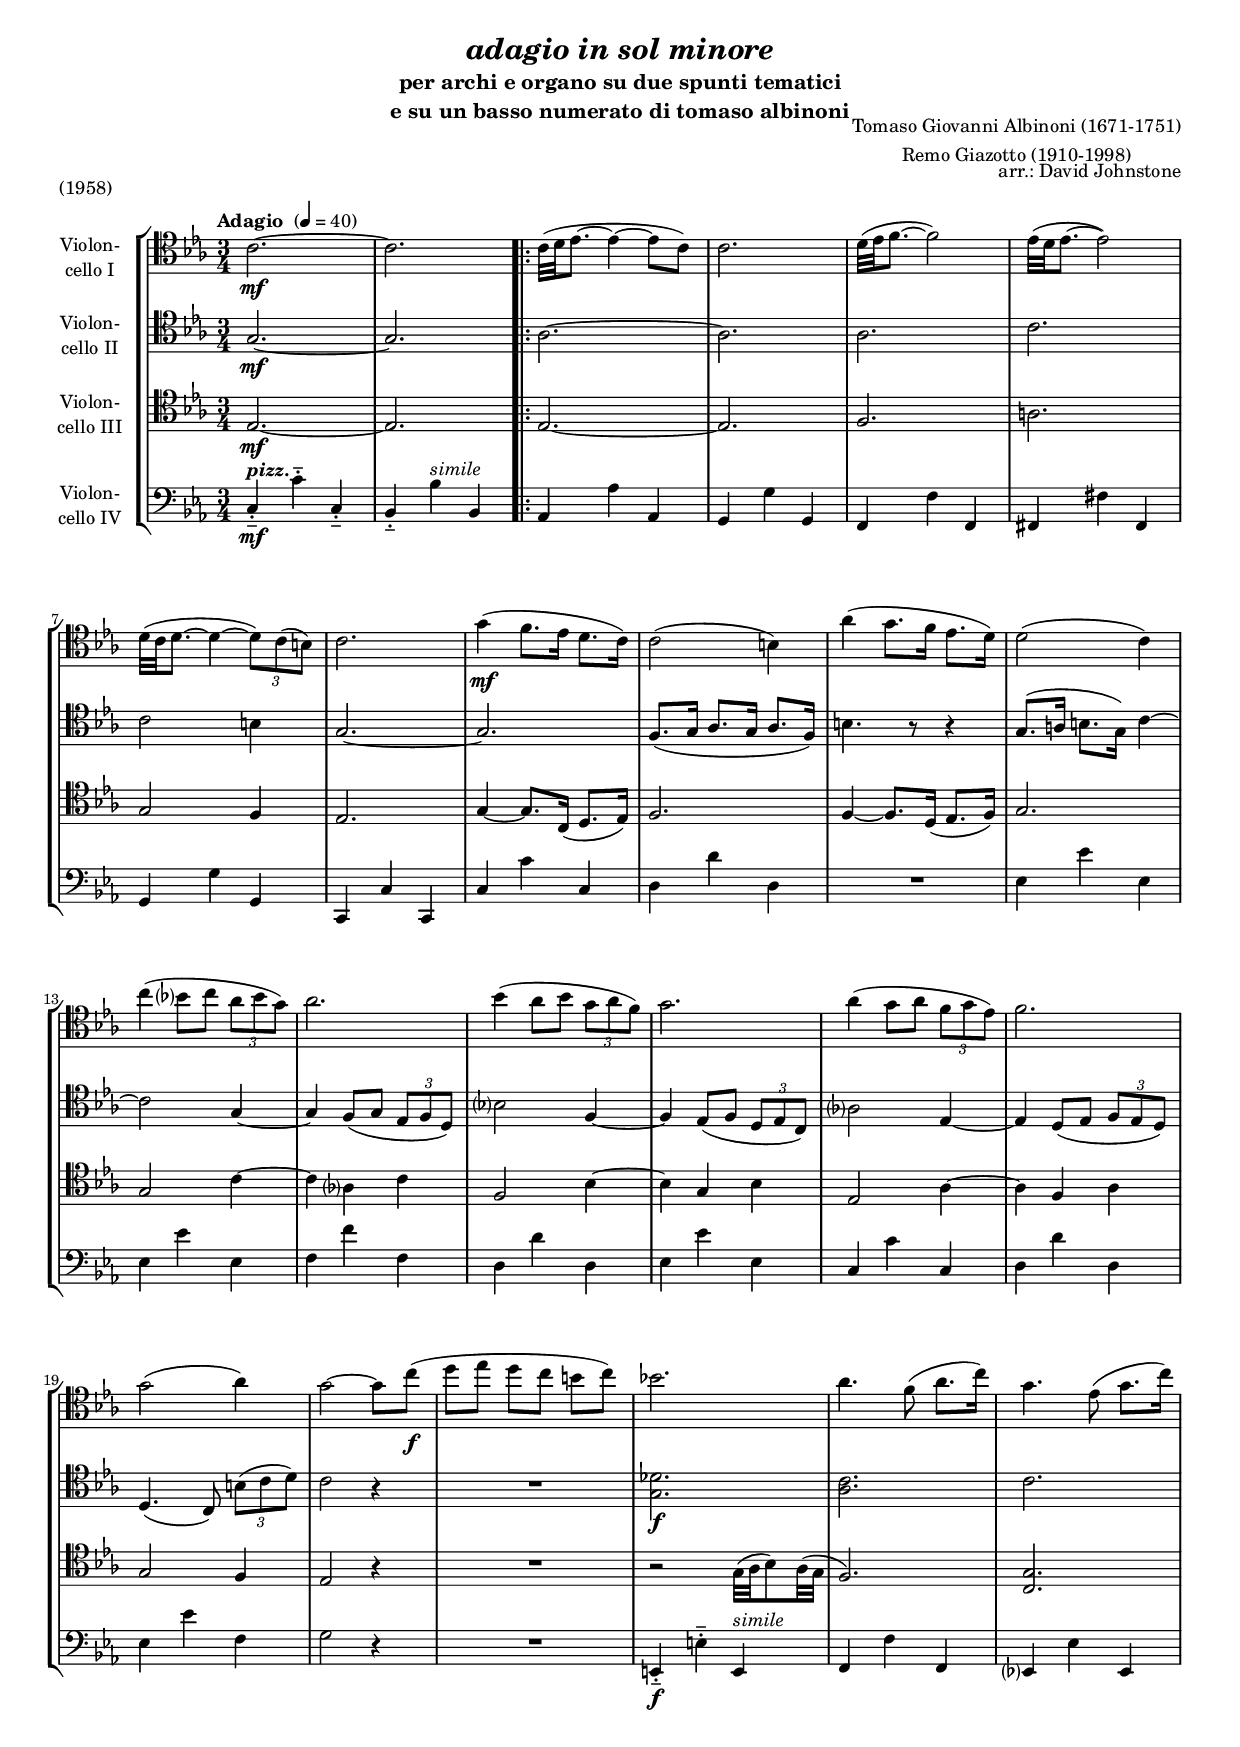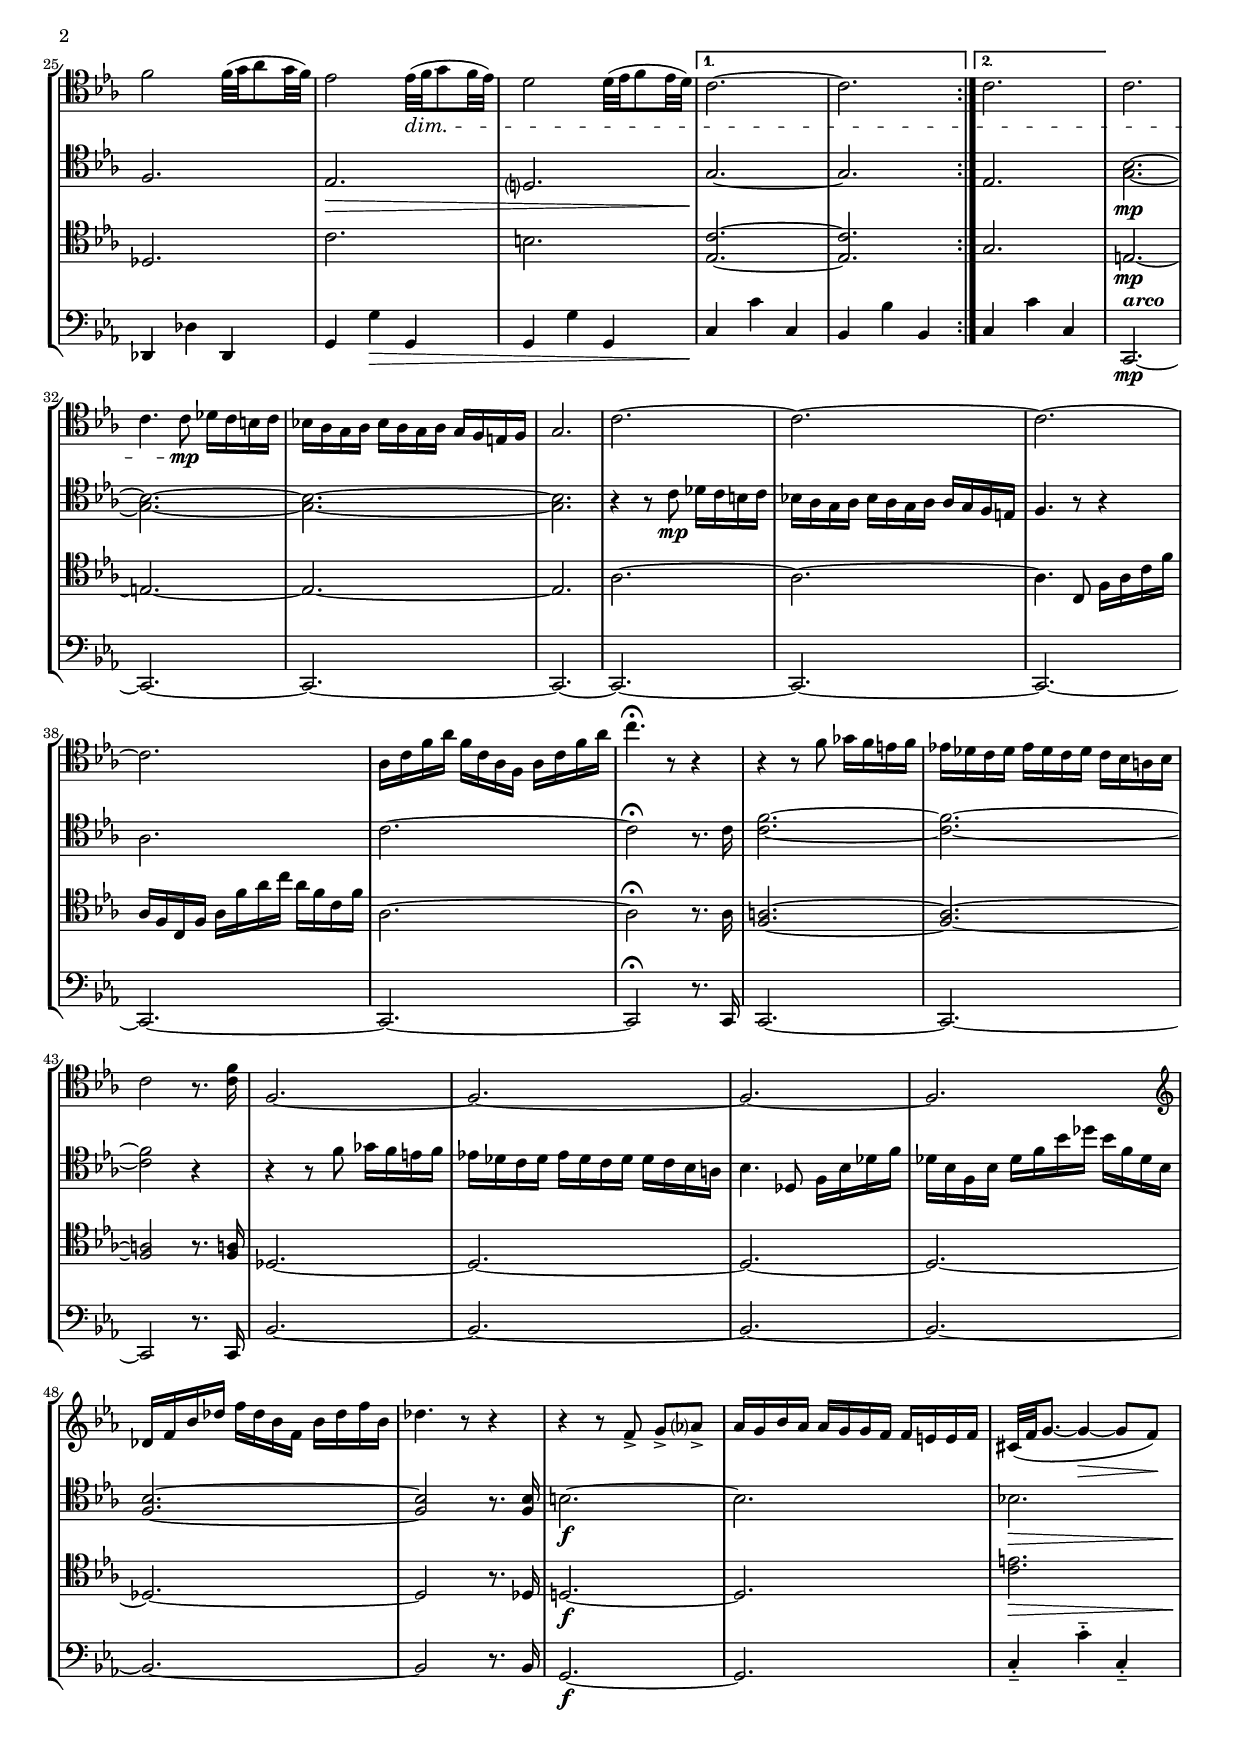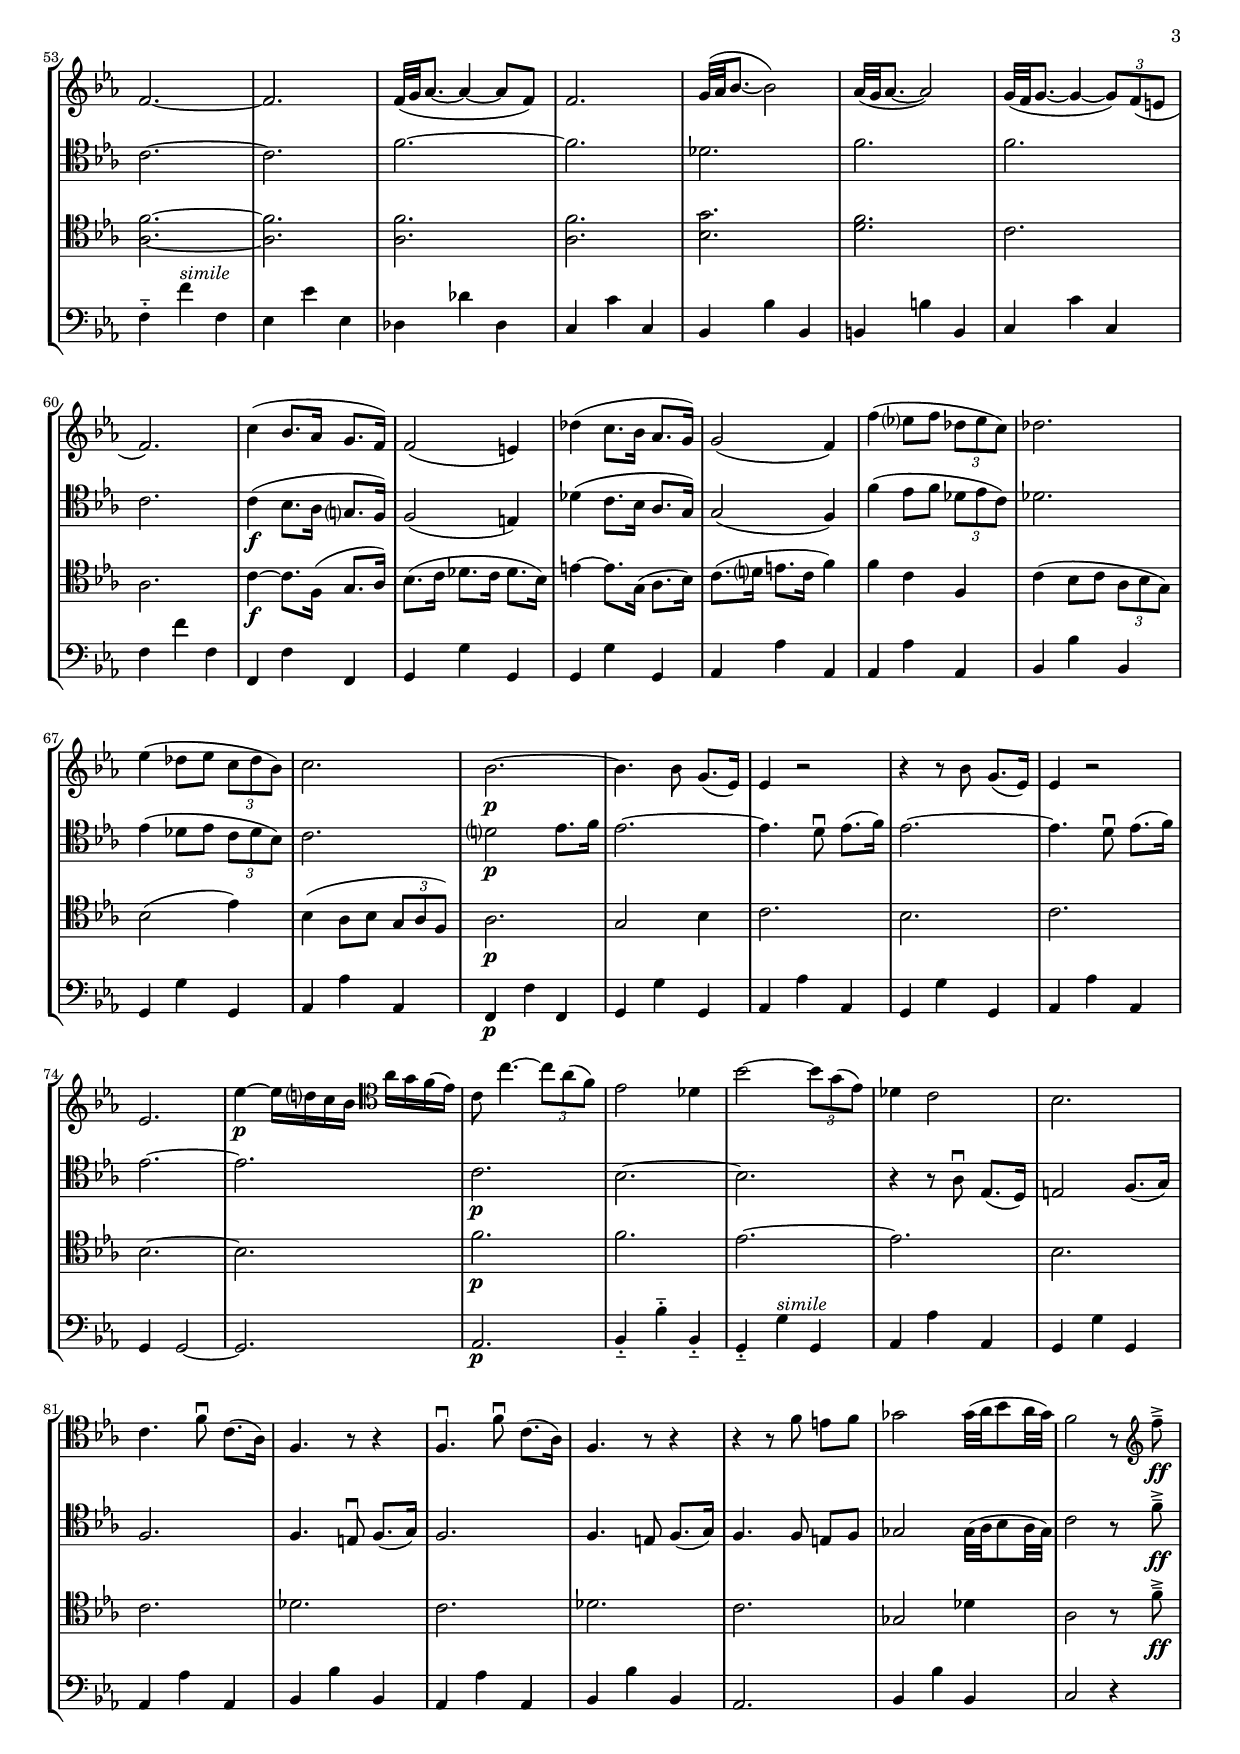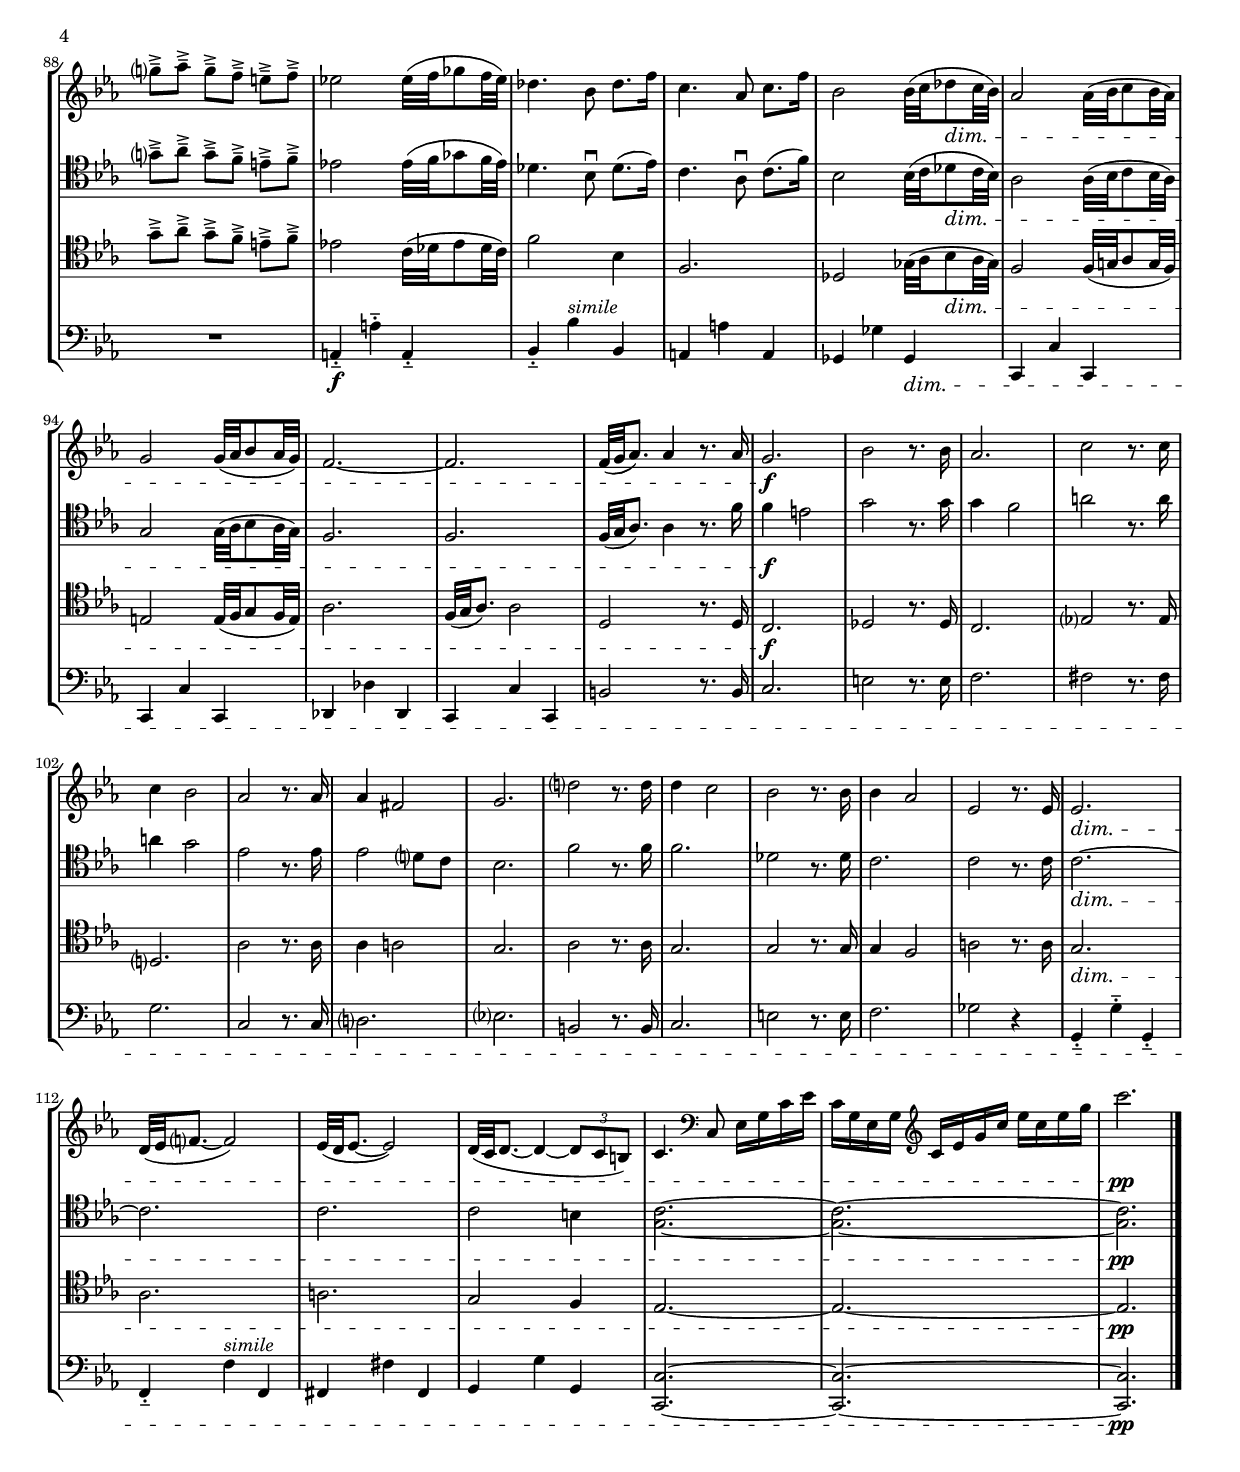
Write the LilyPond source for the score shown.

\version "2.18.2"
\include "deutsch.ly"

#(set-global-staff-size 16.075)

\header {
  title     = \markup \bold \italic "adagio in sol minore"
  subtitle  = \markup \center-column {
    "per archi e organo su due spunti tematici"
    "e su un basso numerato di tomaso albinoni"
    }
  composer  = \markup \center-column {
    "Tomaso Giovanni Albinoni (1671-1751)"
    "Remo Giazotto (1910-1998)"
    }
  arranger  = "arr.: David Johnstone"
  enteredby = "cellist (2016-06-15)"
  piece     = "(1958)"
}

voiceconsts = {
  \key c \minor
  \time 3/4
  \clef "tenor"
  \tempo "Adagio " 4=40
  % \numericTimeSignature
  \compressFullBarRests
  \set tupletSpannerDuration = #(ly:make-moment 1 4)
  % Set default beaming for all staves
%  \set Timing.beamExceptions = #'()
%  \set Timing.baseMoment     = #(ly:make-moment 1 4)
%  \set Timing.beatStructure  = #'(1 1 1 1)
}

%mifl= "oboe"
mihi= "trumpet"
mist = "string ensemble 1"
%miva = "pizzicato strings"
%miba = "bassoon"
miba = "drawbar organ"
%miba = "harpsichord"

arco = \markup \bold \italic "arco"
pizz = \markup \bold \italic "pizz."
simi = \markup \italic "simile"

va = \relative c' {
  \voiceconsts

  c2.~\mf
  c
  \repeat volta 2 {
    c32( d es8.~ es4~ es 8 c)
    c2.

    d32( es f8.~ f2)
    es32( d es8.~ es2)
    d32( c d8.~ d4~ \times 2/3 { d8) c( h) }
    c2.

    g'4(\mf f8. es16 d8. c16)
    c2( h4)
    as'( g8. f16 es8. d16)
    d2( c4)

    c'( b?8 c \times 2/3 { as b g) }
    as2.
    b4( as8 b \times 2/3 { g as f) }
    g2.

    as4( g8 as \times 2/3 { f g es) }
    f2.
    g2( as4)
    g2~ g8 c(\f

    d es d[ c] h c)
    b!2.
    as4. f8( as8. c16)
    g4. es8( g8. c16)

    f,2 f32( g as8 g32 f)
    es2 es32(\dim f g8 f32 es)
    d2 d32( es f8 es32 d)
  }
  \alternative {
    { c2.~ | c }
    { c }
  }
  c
  c4. c8\mp des16 c h c
  b! as g as b as g as g f e f

  g2.
  c~
  c~
  c~

  c
  as16 c f as f c as f as c f as
  c4.\fermata r8 r4

  r r8 f, ges16 f e f
  es! des c des es des c des c b a b
  c2 r8. <c f>16
  f,2.~

  f~
  f~
  f \clef "treble"
  des'16 f b des f des b f b des f b,

  des4. r8 r4
  r r8 f,-> g[-> as?]->
  as16 g b as as g g f f e e f
  cis32( f g8.~ g4~\> g8 f)\!

  f2.~
  f
  f32( g as8.~ as4~ as8 f)
  f2.

  g32( as b8.~ b2)
  as32( g as8.~ as2)
  g32( f g8.~ g4~ \times 2/3 { g8) f( e }
  f2.)

  c'4( b8. as16 g8. f16)
  f2( e4)
  des'( c8. b16 as8. g16)
  g2( f4)

  f'( es?8 f \times 2/3 { des es c) }
  des2.
  es4( des8 es \times 2/3 { c des b) }
  c2.

  b2.~\p
  b4. b8 g8.( es16)
  es4 r2
  r4 r8 b' g8.( es16)

  es4 r2
  es2.
  es'4~\p es16 d? c b \clef "tenor" as g f( es)
  c8 c'4.~ \times 2/3 { c8 as( f) }

  es2 des4
  b'2~ \times 2/3 { b8 g( es) }
  des4 c2
  b2.

  c4. f8\downbow c8.( as16)
  f4. r8 r4
  f4.\downbow f'8\downbow c8.( as16)
  f4. r8 r4

  r r8 f' e[ f]
  ges2 ges32( as b8 as32 ges)
  f2 r8 \clef "treble" f'--->\ff
  g?---> as---> g[---> f]---> e---> f--->

  es!2 es32( f ges8 f32 es)
  des4. b8 des8. f16
  c4. as8 c8. f16
  b,2 b32( c des8\dim c32 b)

  as2 as32( b c8 b32 as)
  g2 g32( as b8 as32 g)
  f2.~
  f

  f32( g as8.) as4 r8. as16
  g2.\f
  b2 r8. b16
  as2.

  c2 r8. c16
  c4 b2
  as r8. as16
  as4 fis2

  g2.
  d'?2 r8. d16
  d4 c2
  b r8. b16

  b4 as2
  es r8. es16
  es2.\dim
  d32( es f?8.~ f2)

  es32( d es8.~ es2)
  d32( c d8.~ d4~ \times 2/3 { d8 c h) }
  c4. \clef "bass" c,8 es16 g c es
  c g es g \clef "treble" c es g c es c es g
  c2.\pp \bar "|."
}

vb = \relative c' {
  \voiceconsts

  g2.~\mf
  g
  \repeat volta 2 {
    as~
    as

    as
    c
    c2 h4
    g2.~

    g
    f8.( g16 as8. g16 as8. f16)
    h4. r8 r4
    g8.( a16 h8. g16) c4~

    c2 g4~
    g f8( g \times 2/3 { es f d) }
    b'?2 f4~
    f es8( f \times 2/3 { d es c) }

    as'?2 es4~
    es d8( es \times 2/3 { f es d) }
    d4.( c8) \times 2/3 { h'( c d) }
    c2 r4

    R2.
    <g des'>2.\f
    <as c>
    c

    f,
    es\>
    d?
  }
  \alternative {
    { g2.~\! | g }
    { es }
  }
  <g b>~\mp
  <g b>~
  <g b>~
  <g b>

  r4 r8 c\mp des16 c h c
  b! as g as b as g as as g f e
  f4. r8 r4
  as2.
  c~
  c2\fermata r8. c16

  <c f>2.~
  <c f>~
  <c f>2 r4
  r r8 f ges16 f e f

  es! des c des es des c des des c b a
  b4. des,8 f16 b des f
  des b f b des f b des b f des b

  <f b>2.~
  <f b>2 r8. <f b>16
  h2.~\f
  h

  b!\>
  c~\!
  c
  f~
  f
  
  des
  f
  f
  c

  c4(\f b8. as16 g?8. f16)
  f2( e4)
  des'( c8. b16 as8. g16)
  g2( f4)

  f'( es8 f \times 2/3 { des es c) }
  des2.
  es4( des8 es \times 2/3 { c des b) }
  c2.

  d?2\p es8. f16
  es2.~
  es4. d8\downbow es8.( f16)
  es2.~

  es4. d8\downbow es8.( f16)
  es2.~
  es
  c\p

  b~
  b
  r4 r8 as\downbow es8.( d16)
  e2 f8.( g16)

  f2.
  f4. e8\downbow f8.( g16)
  f2.
  f4. e8 f8.( g16)

  f4. f8 e[ f]
  ges2 ges32( as b8 as32 ges)
  c2 r8 f--->\ff
  g?---> as---> g[---> f]---> e---> f--->

  es!2 es32( f ges8 f32 es)
  des4. b8\downbow des8.( es16)
  c4. as8\downbow c8.( f16)
  b,2 b32( c des8\dim c32 b)

  as2 as32( b c8 b32 as)
  g2 g32( as b8 as32 g)
  f2.
  f

  f32( g as8.) as4 r8. f'16
  f4\f e2
  g r8. g16
  g4 f2

  a r8. a16
  a4 g2
  es r8. es16
  es2 d?8 c

  b2.
  f'2 r8. f16
  f2.
  des2 r8. des16

  c2.
  c2 r8. c16
  c2.~\dim
  c

  c
  c2 h4
  <g c>2.~
  <g c>~
  <g c>\pp \bar "|."
}

vc = \relative c {
  \voiceconsts

  es2.~\mf
  es
  \repeat volta 2 {
    es~
    es

    f
    a
    g2 f4
    es2.

    g4~ g8. c,16( d8. es16)
    f2.
    f4~ f8. d16( es8. f16)
    g2.

    g2 c4~
    c as? c
    f,2 b4~
    b g b

    es,2 as4~
    as f as
    g2 f4
    es2 r4

    R2.
    r2 g32( as b8) as32( g
    f2.)
    <c g'>

    des
    c'
    h
  }
  \alternative {
    { <es, c'>~ | <es c'> }
    { g }
  }
  e~\mp
  e~
  e~
  e

  as~
  as~
  as4. c,8 f16 as c f
  as, f c f as f' as c as f c f

  as,2.~
  as2\fermata r8. as16

  <f a>2.~
  <f a>~
  <f a>2 r8. <f a>16

  des2.~
  des~
  des~
  des~
  des~

  des2 r8. des16
  d!2.~\f
  d
  <c' e>\>
  <as f'>~\!

  <as f'>
  <as f'>
  <as f'>
  <b g'>
  <d f>

  c
  as
  c4~\f c8. f,16( g8. as16)
  b8.( c16 des8. c16 des8. b16)

  e4~ e8. g,16( as8. b16)
  c8.( d?16 e8. c16 f4)
  f c f,
  c'( b8 c \times 2/3 { as b g) }

  b2( es4)
  b( as8 b \times 2/3 { g as f) }
  as2.\p
  g2 b4

  c2.
  b
  c
  b~
  b

  f'\p
  f
  es~
  es
  b

  c
  des
  c
  des
  c

  ges2 des'4
  as2 r8 f'--->\ff
  g---> as---> g[---> f]---> e---> f--->
  es!2 c32( des es8 des32 c)

  f2 b,4
  f2.
  des2 ges32( as b8\dim as32 ges)
  f2 f32( g! as8 g32 f)

  e2 e32( f g8 f32 e)
  as2.
  f32( g as8.) as2
  d, r8. d16

  c2.\f
  des2 r8. des16
  c2.
  es?2 r8. es16

  d?2.
  as'2 r8. as16
  as4 a2
  g2.

  as2 r8. as16
  g2.
  g2 r8. g16
  g4 f2

  a r8. a16
  g2.\dim
  as
  a

  g2 f4
  es2.~
  es~
  es\pp \bar "|."
}

vd = \relative c {
  \voiceconsts
  \clef "bass"

  c4---.^\pizz\mf c'---. c,---.
  b---. b'^\simi b,
  \repeat volta 2 {
    as as' as,
    g g' g,

    f f' f,
    fis fis' fis,
    g g' g,
    c, c' c,

    c' c' c,
    d d' d,
    R2.
    es4 es' es,

    es es' es,
    f f' f,
    d d' d,
    es es' es,

    c c' c,
    d d' d,
    es es' f,
    g2 r4

    R2.
    e,4---.\f e'---. e,^\simi
    f f' f,
    es? es' es,

    des des' des,
    g g'\> g,
    g g' g,
  }
  \alternative {
    { c\! c' c, | b b' b, }
    { c c' c, }
  }
  c,2.~^\arco\mp
  c~
  c~
  c~

  c~
  c~
  c~
  c~
  c~

  c2\fermata r8. c16
  c2.~
  c~
  c2 r8. c16
  b'2.~

  b~
  b~
  b~
  b~
  b2 r8. b16

  g2.~\f
  g
  c4---. c'---. c,---.
  f---. f'^\simi f,
  es es' es,

  des des' des,
  c c' c,
  b b' b,
  h h' h,
  c c' c,

  f f' f,
  f, f' f,
  g g' g,
  g g' g,
  as as' as,

  as as' as,
  b b' b,
  g g' g,
  as as' as,
  f\p f' f,

  g g' g,
  as as' as,
  g g' g,
  as as' as,
  g g2~

  g2.
  as\p
  b4---. b'---. b,---.
  g---. g'^\simi g,
  as as' as,

  g g' g,
  as as' as,
  b b' b,
  as as' as,
  b b' b,

  as2.
  b4 b' b,
  c2 r4
  R2.
  a4---.\f a'---. a,---.

  b---. b'^\simi b,
  a a' a,
  ges ges' ges,\dim
  c, c' c,
  c c' c,

  des des' des,
  c c' c,
  h'2 r8. h16
  c2.
  e2 r8. e16

  f2.
  fis2 r8. fis16
  g2.
  c,2 r8. c16
  d?2.

  es?2.
  h2 r8. h16
  c2.
  e2 r8. e16
  f2.

  ges2 r4
  g,---. g'---. g,---.
  f---. f'^\simi f,
  fis fis' fis,

  g g' g,
  <c, c'>2.~
  <c c'>~
  <c c'>\pp \bar "|."
}


music = \new StaffGroup <<
      \new Staff {
        \set Staff.midiInstrument = \mist
        \set Staff.instrumentName = \markup \center-column { "Violon-" "cello I" }
        \transpose c c { \va }
      }

      \new Staff {
        \set Staff.midiInstrument = \mist
        \set Staff.instrumentName = \markup \center-column { "Violon-" "cello II" }
        \transpose c c { \vb }
      }

      \new Staff {
        \set Staff.midiInstrument = \miba
        \set Staff.instrumentName = \markup \center-column { "Violon-" "cello III" }
        \transpose c c { \vc }
      }

      \new Staff {
        \set Staff.midiInstrument = \miba
        \set Staff.instrumentName = \markup \center-column { "Violon-" "cello IV" }
        \transpose c c { \vd }
      }
>>

\book {
  \score {
   \music
    \layout {}
  }

  \score {
    \unfoldRepeats \music

    \midi {
      \context {
        \Score
      }
    }
  }
}
